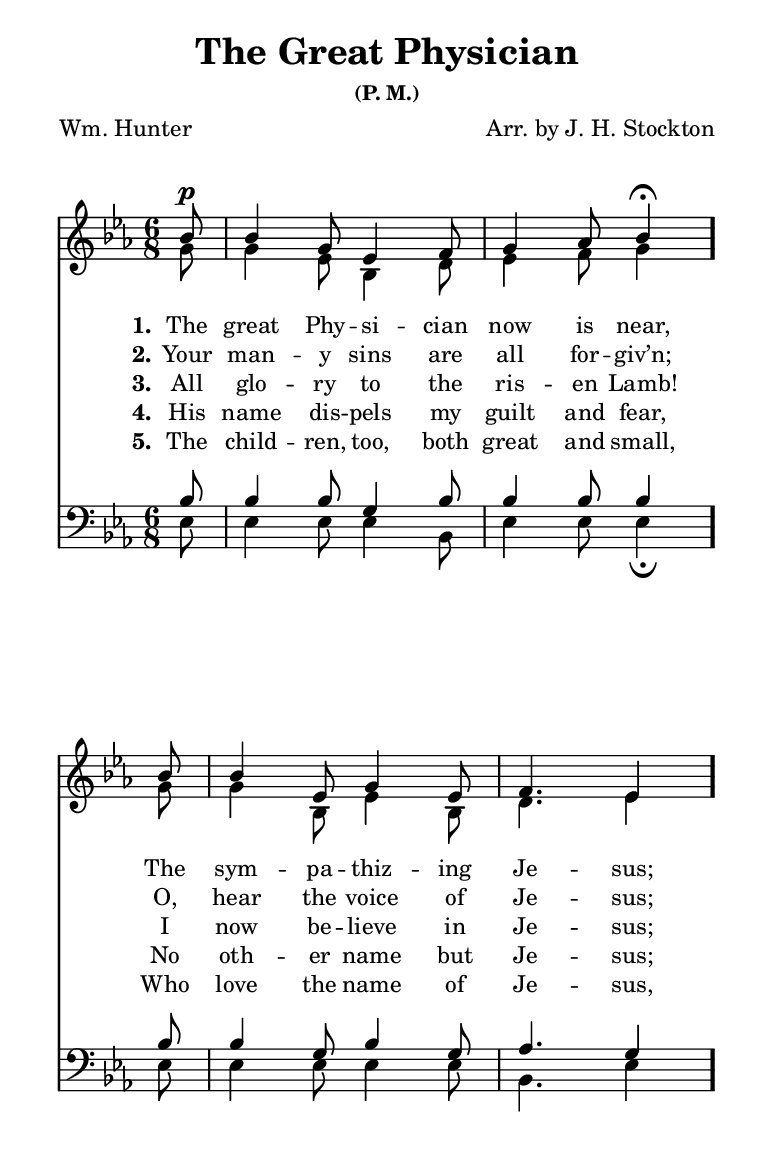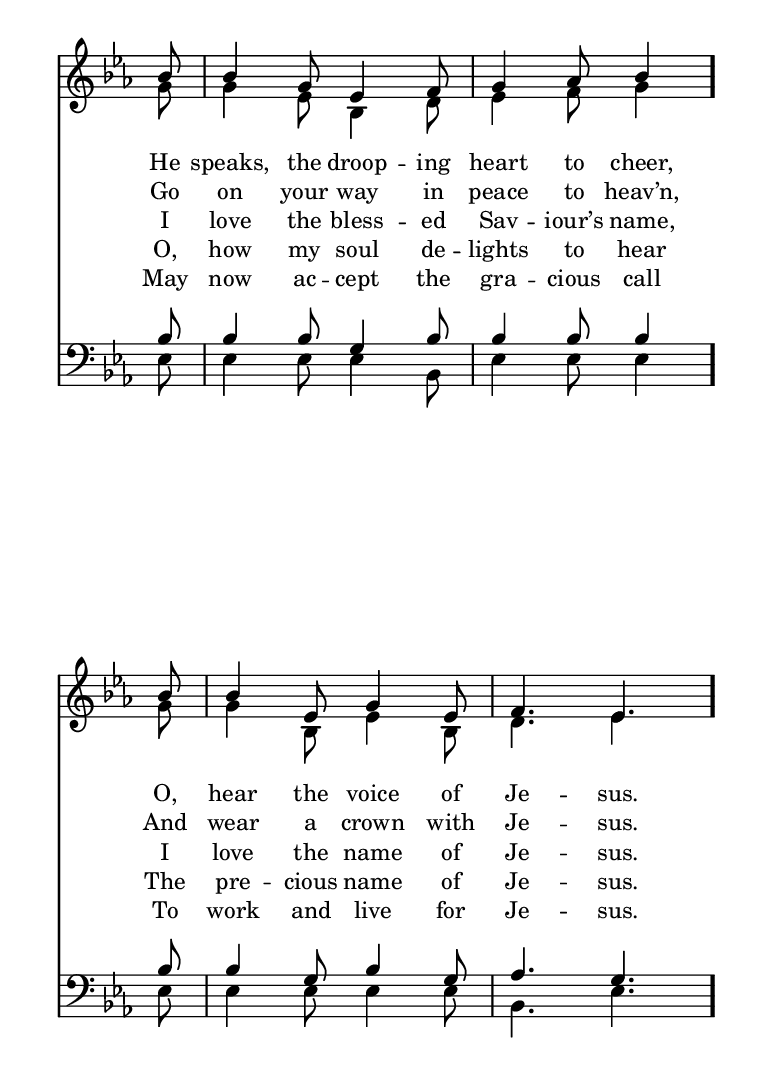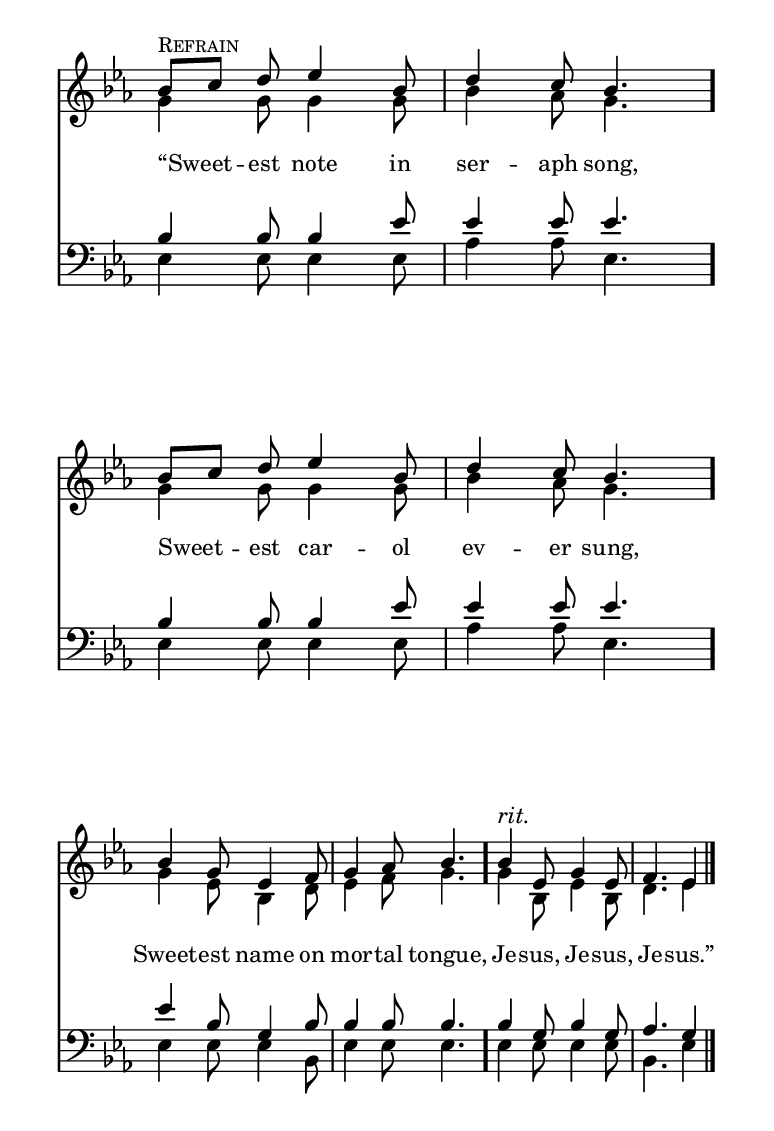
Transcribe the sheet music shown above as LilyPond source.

\include "common/global.ily"
\paper {
  \include "common/paper.ily"
  %ragged-bottom = ##t
  %ragged-last-bottom = ##t
  %systems-per-page = ##f
  %page-count = ##f
}

\header{
  title = "The Great Physician"
  subsubtitle = "(P. M.)"
  %meter = "P.M."
  poet = "Wm. Hunter"
  composer = "Arr. by J. H. Stockton"
  %copyright = ""
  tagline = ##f
}

% for fermata in MIDI
ta = { \tempo 4=80 }
tb = { \tempo 4=40 }
tc = { \tempo 4=60 }

patternAA = { \ta c8 | c4 c8 c4 c8 | c4 c8 \tb c4 \ta }
patternAB = { \ta c8 | c4 c8 c4 c8 | c4.       c4     }
patternAC = { \ta c8 | c4 c8 c4 c8 | c4 c8     c4     }
patternAD = { \ta c8 | c4 c8 c4 c8 | c4.       c4.    }
patternAE = { \ta      c4 c8 c4 c8 | c4 c8     c4.    }

patternBA = { \ta c8[ c8] c8 c4 c8 | c4 c8 c4. }
patternBB = { \ta c4      c8 c4 c8 | c4 c8 c4. }

% \tc for ritardando
patternCA = { \tc c4 c8 c4 c8 | c4. c4 }

global = {
  \include "common/overrides.ily"
  \override Staff.TimeSignature.style = #'()
  \time 6/8
  \override Score.MetronomeMark.transparent = ##t % hide all fermata changes too
  \ta
  \key ees \major
  \partial 8
  \autoBeamOff
}

notesSoprano = {
\global
\relative c'' {

  \changePitch \patternAA { bes^\markup { \dynamic p } | bes g ees f | g aes bes \fermata }
  \changePitch \patternAB { bes | bes ees, g ees | f ees }
  \changePitch \patternAC { bes' | bes g ees f | g aes bes }
  \changePitch \patternAD { bes | bes ees, g ees | f ees }

  << s^\markup { \small \caps "Refrain" }
  \changePitch \patternBA { bes' c d ees bes | d c bes } >>
  \changePitch \patternBA { bes c d ees bes | d c bes }
  \changePitch \patternAE { bes g ees f | g aes bes }
  \changePitch \patternCA { bes^\markup { \italic rit. } ees, g ees | f ees }

  \bar "|."

}
}

notesAlto = {
\global
\relative e' {

  \changePitch \patternAA { g | g ees bes d | ees f g }
  \changePitch \patternAB { g | g bes, ees bes | d ees }
  \changePitch \patternAC { g | g ees bes d | ees f g }
  \changePitch \patternAD { g | g bes, ees bes | d ees }

  \changePitch \patternBB { g | g g g | bes aes g }
  \changePitch \patternBB { g | g g g | bes aes g }
  \changePitch \patternAE { g ees bes d | ees f g }
  \changePitch \patternCA { g bes, ees bes | d ees }

}
}

notesTenor = {
\global
\relative a {

  \changePitch \patternAA { bes | bes bes g bes | bes bes bes }
  \changePitch \patternAB { bes | bes g bes g | aes g }
  \changePitch \patternAC { bes | bes bes g bes | bes bes bes }
  \changePitch \patternAD { bes | bes g bes g | aes g }

  \changePitch \patternBB { bes bes bes ees | ees ees ees }
  \changePitch \patternBB { bes bes bes ees | ees ees ees }
  \changePitch \patternAE { ees bes g bes | bes bes bes }
  \changePitch \patternCA { bes g bes g | aes g }

}
}

notesBass = {
\global
\relative f {

  \changePitch \patternAA { ees | ees ees ees bes | ees ees ees \fermata }
  \changePitch \patternAB { ees | ees ees ees ees | bes ees }
  \changePitch \patternAC { ees | ees ees ees bes | ees ees ees }
  \changePitch \patternAD { ees | ees ees ees ees | bes ees }

  \changePitch \patternBB { ees ees ees ees | aes aes ees }
  \changePitch \patternBB { ees ees ees ees | aes aes ees }
  \changePitch \patternAE { ees ees ees bes | ees ees ees }
  \changePitch \patternCA { ees ees ees ees | bes ees }

}
}

Refrain = \lyricmode {

“Sweet -- est note in ser -- aph song, \bar "."
Sweet -- est car -- ol ev -- er sung, \bar "." \break
Sweet -- est name on mor -- tal tongue, \bar "."
Je -- sus, Je -- sus, Je -- sus.” \bar "." \break

}

wordsA = \lyricmode {
\set stanza = "1."

The great Phy -- si -- cian now is near, \bar "."
The sym -- pa -- thiz -- ing Je -- sus; \bar "." \break
He speaks, the droop -- ing heart to cheer, \bar "."
O, hear the voice of Je -- sus. \bar "." \break

}

wordsB = \lyricmode {
\set stanza = "2."

Your man -- y sins are all for -- giv’n;
O, hear the voice of Je -- sus;
Go on your way in peace to heav’n,
And wear a crown with Je -- sus.

\Refrain

}

wordsC = \lyricmode {
\set stanza = "3."

All glo -- ry to the ris -- en Lamb!
I now be -- lieve in Je -- sus;
I love the bless -- ed Sav -- iour’s name,
I love the name of Je -- sus.

}

wordsD = \lyricmode {
\set stanza = "4."

His name dis -- pels my guilt and fear,
No oth -- er name but Je -- sus;
O, how my soul de -- lights to hear
The pre -- cious name of Je -- sus.

}

wordsE = \lyricmode {
\set stanza = "5."

The child -- ren, too, both great and small,
Who love the name of Je -- sus,
May now ac -- cept the gra -- cious call
To work and live for Je -- sus.

}

\score {
  \context ChoirStaff <<
    \context Staff = upper <<
      \set ChoirStaff.systemStartDelimiter = #'SystemStartBar
      \context Voice  = sopranos { \voiceOne << \notesSoprano >> }
      \context Voice  = altos { \voiceTwo << \notesAlto >> }
      \context Lyrics = one   \lyricsto sopranos \wordsA
      \context Lyrics = two   \lyricsto sopranos \wordsB
      \context Lyrics = three \lyricsto sopranos \wordsC
      \context Lyrics = four  \lyricsto sopranos \wordsD
      \context Lyrics = five  \lyricsto sopranos \wordsE
    >>
    \context Staff = men <<
      \clef bass
      \context Voice  = tenors { \voiceOne << \notesTenor >> }
      \context Voice  = basses { \voiceTwo << \notesBass >> }
    >>
  >>
  \layout {
    \include "common/layout.ily"
  }
  \midi{
    \include "common/midi.ily"
  }
}

%\markup { \fill-line { \column {
%  \line{ \bold 5 \column { \wordsE } } \combine \null \vspace #0.4
%  \line{ \bold 6 \column { \wordsF } } \combine \null \vspace #0.4
%  \line{ \bold 7 \column { \wordsG } } \combine \null \vspace #0.4
%  \line{ \bold 8 \column { \wordsH } } \combine \null \vspace #0.4
%} } }

\version "2.18.0"  % necessary for upgrading to future LilyPond versions.

% vi:set et ts=2 sw=2 ai nocindent syntax=lilypond
